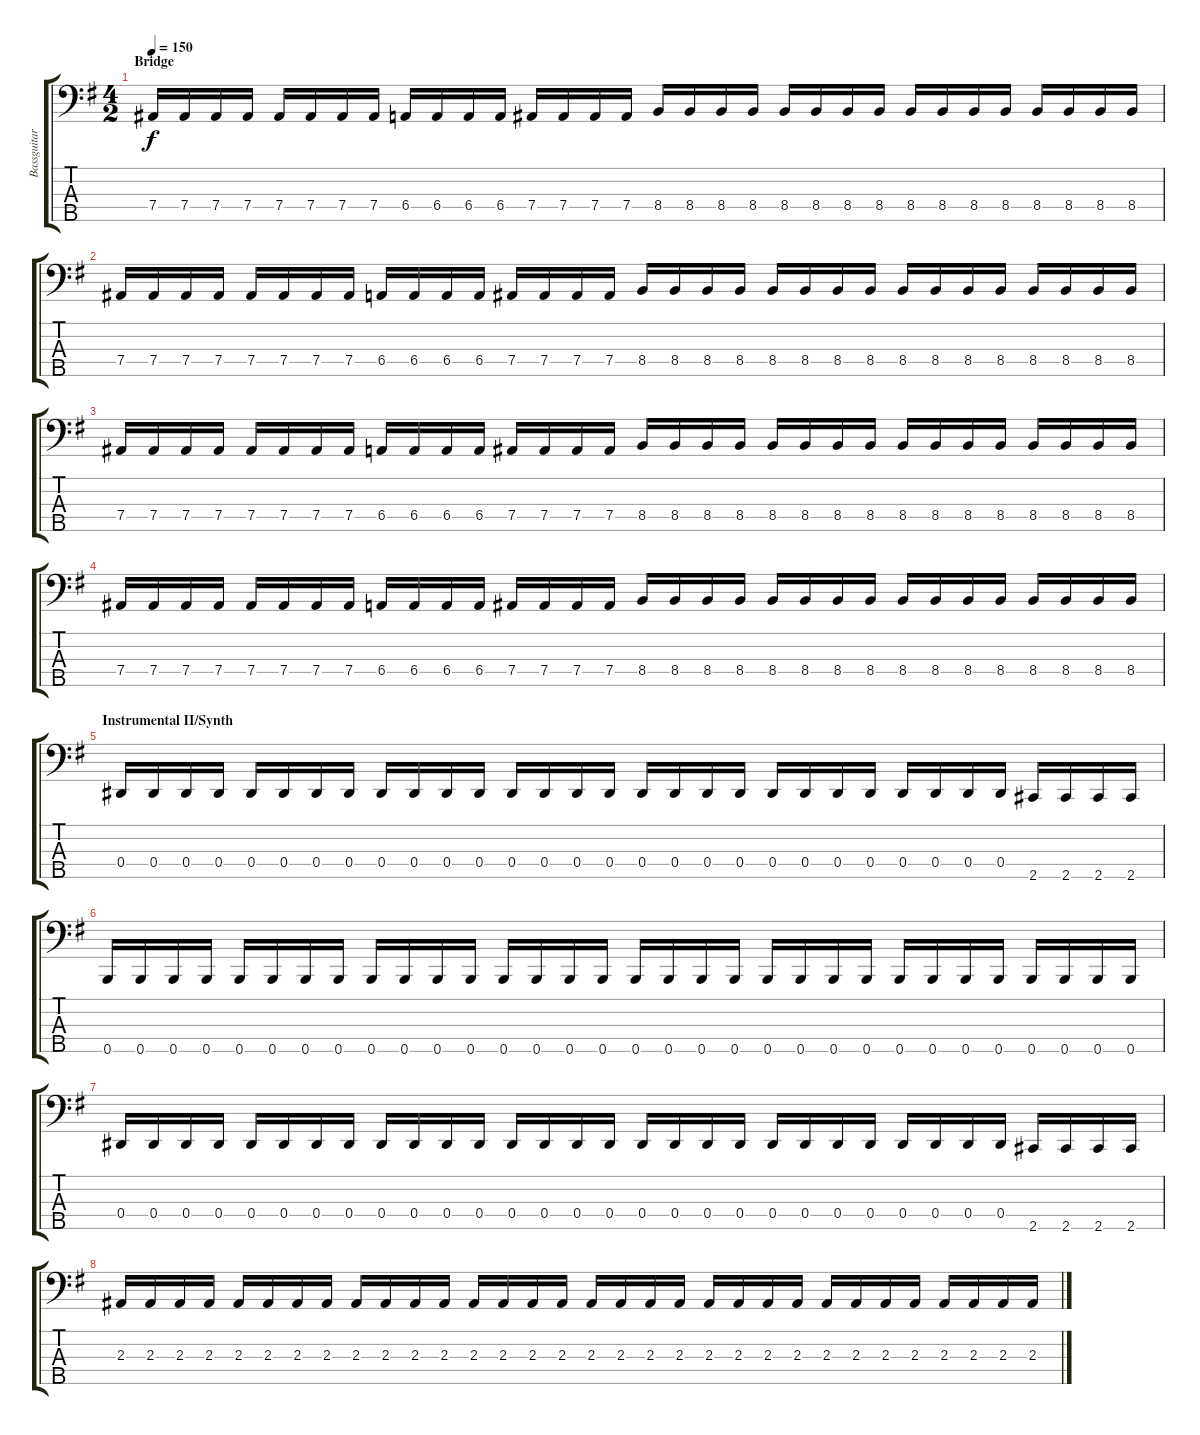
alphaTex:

\track ("Bassguitar" "Bassguitar") {instrument electricbassfinger}
\staff {score tabs}
\tuning (Gb2 Db2 Ab1 Eb1 B0) {hide}
\ts (4 2)
\section ("" "Bridge")
\tempo 150
\clef f4
\ks eminor
7.4.16{dy f} 7.4.16 7.4.16 7.4.16 7.4.16 7.4.16 7.4.16 7.4.16 6.4.16 6.4.16 6.4.16 6.4.16 7.4.16 7.4.16 7.4.16 7.4.16 8.4.16 8.4.16 8.4.16 8.4.16 8.4.16 8.4.16 8.4.16 8.4.16 8.4.16 8.4.16 8.4.16 8.4.16 8.4.16 8.4.16 8.4.16 8.4.16 |
7.4.16 7.4.16 7.4.16 7.4.16 7.4.16 7.4.16 7.4.16 7.4.16 6.4.16 6.4.16 6.4.16 6.4.16 7.4.16 7.4.16 7.4.16 7.4.16 8.4.16 8.4.16 8.4.16 8.4.16 8.4.16 8.4.16 8.4.16 8.4.16 8.4.16 8.4.16 8.4.16 8.4.16 8.4.16 8.4.16 8.4.16 8.4.16 |
7.4.16 7.4.16 7.4.16 7.4.16 7.4.16 7.4.16 7.4.16 7.4.16 6.4.16 6.4.16 6.4.16 6.4.16 7.4.16 7.4.16 7.4.16 7.4.16 8.4.16 8.4.16 8.4.16 8.4.16 8.4.16 8.4.16 8.4.16 8.4.16 8.4.16 8.4.16 8.4.16 8.4.16 8.4.16 8.4.16 8.4.16 8.4.16 |
7.4.16 7.4.16 7.4.16 7.4.16 7.4.16 7.4.16 7.4.16 7.4.16 6.4.16 6.4.16 6.4.16 6.4.16 7.4.16 7.4.16 7.4.16 7.4.16 8.4.16 8.4.16 8.4.16 8.4.16 8.4.16 8.4.16 8.4.16 8.4.16 8.4.16 8.4.16 8.4.16 8.4.16 8.4.16 8.4.16 8.4.16 8.4.16 |
\section ("" "Instrumental II/Synth")
0.4.16 0.4.16 0.4.16 0.4.16 0.4.16 0.4.16 0.4.16 0.4.16 0.4.16 0.4.16 0.4.16 0.4.16 0.4.16 0.4.16 0.4.16 0.4.16 0.4.16 0.4.16 0.4.16 0.4.16 0.4.16 0.4.16 0.4.16 0.4.16 0.4.16 0.4.16 0.4.16 0.4.16 2.5.16 2.5.16 2.5.16 2.5.16 |
0.5.16 0.5.16 0.5.16 0.5.16 0.5.16 0.5.16 0.5.16 0.5.16 0.5.16 0.5.16 0.5.16 0.5.16 0.5.16 0.5.16 0.5.16 0.5.16 0.5.16 0.5.16 0.5.16 0.5.16 0.5.16 0.5.16 0.5.16 0.5.16 0.5.16 0.5.16 0.5.16 0.5.16 0.5.16 0.5.16 0.5.16 0.5.16 |
0.4.16 0.4.16 0.4.16 0.4.16 0.4.16 0.4.16 0.4.16 0.4.16 0.4.16 0.4.16 0.4.16 0.4.16 0.4.16 0.4.16 0.4.16 0.4.16 0.4.16 0.4.16 0.4.16 0.4.16 0.4.16 0.4.16 0.4.16 0.4.16 0.4.16 0.4.16 0.4.16 0.4.16 2.5.16 2.5.16 2.5.16 2.5.16 |
2.3.16 2.3.16 2.3.16 2.3.16 2.3.16 2.3.16 2.3.16 2.3.16 2.3.16 2.3.16 2.3.16 2.3.16 2.3.16 2.3.16 2.3.16 2.3.16 2.3.16 2.3.16 2.3.16 2.3.16 2.3.16 2.3.16 2.3.16 2.3.16 2.3.16 2.3.16 2.3.16 2.3.16 2.3.16 2.3.16 2.3.16 2.3.16
